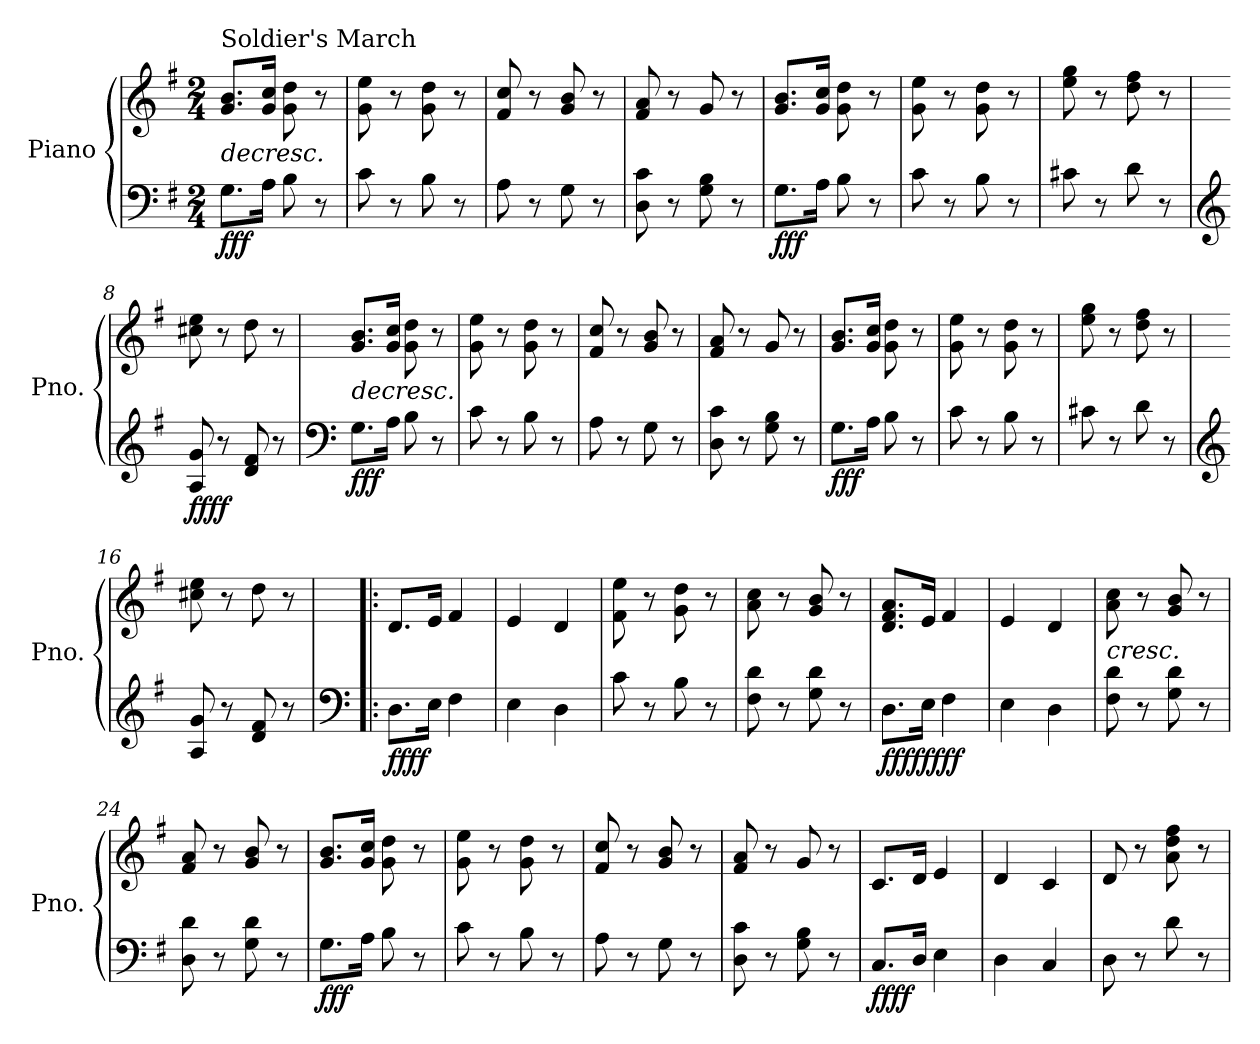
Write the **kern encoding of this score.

**kern	**kern	**dynam
*part1	*part1	*part1
*staff2	*staff1	*staff1/2
*I"Piano	*	*
*I'Pno.	*	*
*clefF4	*clefG2	*
*k[f#]	*k[f#]	*
*M2/4	*M2/4	*
=1	=1	=1
!	!LO:TX:a:t=Soldier's March	!
!	!	!LO:HP:b
!	!	!LO:DY:n=1:b=2
!	!	!LO:DY:n=2:b
!	!	!LO:DY:n=3:b
8.G\L	8.g/ 8.b/L	> f f f
16A\Jk	16g/ 16cc/Jk	.
8B\	8g\ 8dd\	.
8r	8r	.
=2	=2	=2
8c\	8g\ 8ee\	.
8r	8r	.
8B\	8g\ 8dd\	.
8r	8r	.
=3	=3	=3
8A\	8f#/ 8cc/	.
8r	8r	.
8G\	8g/ 8b/	.
8r	8r	.
=4	=4	=4
8D\ 8c\	8f#/ 8a/	.
8r	8r	.
!	!	!LO:DY:b=2
!	!	!LO:DY:n=1:b=2
!	!	!LO:DY:n=2:b
8G\ 8B\	8g/	mp mp mp
8r	8r	]
=5	=5	=5
!	!	!LO:DY:b=2
!	!	!LO:DY:n=1:b
!	!	!LO:DY:n=2:b
8.G\L	8.g/ 8.b/L	f f f
16A\Jk	16g/ 16cc/Jk	.
8B\	8g\ 8dd\	.
8r	8r	.
=6	=6	=6
8c\	8g\ 8ee\	.
8r	8r	.
8B\	8g\ 8dd\	.
8r	8r	.
!!LO:LB:g=z
=7	=7	=7
!	!	!LO:DY:b=2
!	!	!LO:DY:n=1:b
!	!	!LO:DY:n=2:b
8c#X\	8ee\ 8gg\	mp mp mp
8r	8r	.
8d\	8dd\ 8ff#\	.
8r	8r	.
=8	=8	=8
*clefG2	*	*
!	!	!LO:DY:b=2
!	!	!LO:DY:n=1:b=2
!	!	!LO:DY:n=2:b
!	!	!LO:DY:n=3:b
8A/ 8g/	8cc#X\ 8ee\	f f f f
8r	8r	.
8d/ 8f#/	8dd\	.
8r	8r	.
=9	=9	=9
*clefF4	*	*
!	!	!LO:HP:b
!	!	!LO:DY:n=1:b=2
!	!	!LO:DY:n=2:b
!	!	!LO:DY:n=3:b
8.G\L	8.g/ 8.b/L	> f f f
16A\Jk	16g/ 16cc/Jk	.
8B\	8g\ 8dd\	.
8r	8r	.
=10	=10	=10
8c\	8g\ 8ee\	.
8r	8r	.
8B\	8g\ 8dd\	.
8r	8r	.
=11	=11	=11
8A\	8f#/ 8cc/	.
8r	8r	.
8G\	8g/ 8b/	.
8r	8r	.
=12	=12	=12
8D\ 8c\	8f#/ 8a/	.
8r	8r	.
!	!	!LO:DY:b=2
!	!	!LO:DY:n=1:b=2
!	!	!LO:DY:n=2:b
8G\ 8B\	8g/	mp mp mp
8r	8r	]
!!LO:LB:g=z
=13	=13	=13
!	!	!LO:DY:b=2
!	!	!LO:DY:n=1:b
!	!	!LO:DY:n=2:b
8.G\L	8.g/ 8.b/L	f f f
16A\Jk	16g/ 16cc/Jk	.
8B\	8g\ 8dd\	.
8r	8r	.
=14	=14	=14
8c\	8g\ 8ee\	.
8r	8r	.
8B\	8g\ 8dd\	.
8r	8r	.
=15	=15	=15
!	!	!LO:DY:b=2
!	!	!LO:DY:n=1:b
!	!	!LO:DY:n=2:b
8c#X\	8ee\ 8gg\	mp mp mp
8r	8r	.
8d\	8dd\ 8ff#\	.
8r	8r	.
=16	=16	=16
*clefG2	*	*
8A/ 8g/	8cc#X\ 8ee\	.
8r	8r	.
8d/ 8f#/	8dd\	.
8r	8r	.
=17!|:	=17!|:	=17!|:
*clefF4	*	*
!	!	!LO:DY:b=2
!	!	!LO:DY:n=1:b
8.D\L	8.d/L	ff ff
16E\Jk	16e/Jk	.
4F#\	4f#/	.
=18	=18	=18
4E\	4e/	.
4D\	4d/	.
!!LO:LB:g=z
=19	=19	=19
!	!	!LO:DY:b=2
!	!	!LO:DY:n=1:b
!	!	!LO:DY:n=2:b
8c\	8f#\ 8ee\	mp mp mp
8r	8r	.
8B\	8g\ 8dd\	.
8r	8r	.
=20	=20	=20
8F#\ 8d\	8a\ 8cc\	.
8r	8r	.
8G\ 8d\	8g/ 8b/	.
8r	8r	.
=21	=21	=21
!	!	!LO:DY:b=2
!	!	!LO:DY:n=1:b
!	!	!LO:DY:n=2:b
!	!	!LO:DY:n=3:b
8.D\L	8.d/ 8.f#/ 8.a/L	ff ff ff ff
16E\Jk	16e/Jk	.
4F#\	4f#/	.
=22	=22	=22
4E\	4e/	.
4D\	4d/	.
=23	=23	=23
!	!	!LO:HP:b
!	!	!LO:DY:n=1:b=2
!	!	!LO:DY:n=2:b=2
!	!	!LO:DY:n=3:b
!	!	!LO:DY:n=4:b
8F#\ 8d\	8a\ 8cc\	< mp mp mp mp
8r	8r	.
8G\ 8d\	8g/ 8b/	.
8r	8r	.
=24	=24	=24
8D\ 8d\	8f#/ 8a/	.
8r	8r	.
8G\ 8d\	8g/ 8b/	.
8r	8r	.
=25	=25	=25
!	!	!LO:DY:b=2
!	!	!LO:DY:n=1:b
!	!	!LO:DY:n=2:b
8.G\L	8.g/ 8.b/L	f f f
16A\Jk	16g/ 16cc/Jk	[
8B\	8g\ 8dd\	.
8r	8r	.
!!LO:LB:g=z
=26	=26	=26
8c\	8g\ 8ee\	.
8r	8r	.
8B\	8g\ 8dd\	.
8r	8r	.
=27	=27	=27
8A\	8f#/ 8cc/	.
8r	8r	.
8G\	8g/ 8b/	.
8r	8r	.
=28	=28	=28
8D\ 8c\	8f#/ 8a/	.
8r	8r	.
8G\ 8B\	8g/	.
8r	8r	.
=29	=29	=29
!	!	!LO:DY:b=2
!	!	!LO:DY:n=1:b
8.C/L	8.c/L	ff ff
16D/Jk	16d/Jk	.
4E\	4e/	.
=30	=30	=30
4D\	4d/	.
4C/	4c/	.
=31	=31	=31
8D\	8d/	.
8r	8r	.
8d\	8a\ 8dd\ 8ff#\	.
8r	8r	.
=	=	=
*-	*-	*-
